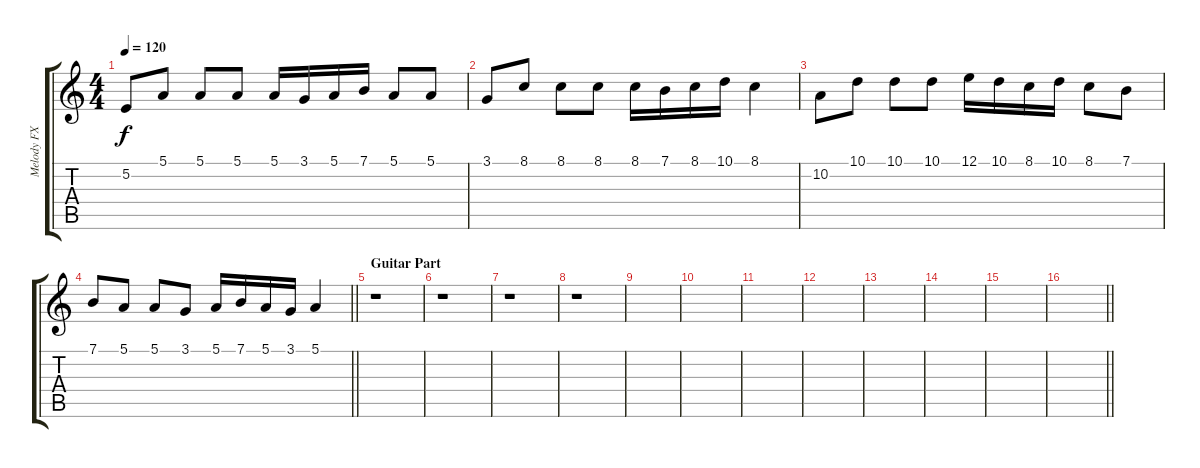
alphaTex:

\track ("Melody FX" "Melody FX") {instrument synthstrings1}
\staff {score tabs}
\tuning (E4 B3 G3 D3 A2 E2) {hide}
\ts (4 4)
\tempo 120
\clef g2
\ks c
5.2.8{dy f} 5.1.8 5.1.8 5.1.8 5.1.16 3.1.16 5.1.16 7.1.16 5.1.8 5.1.8 |
3.1.8 8.1.8 8.1.8 8.1.8 8.1.16 7.1.16 8.1.16 10.1.16 8.1.4 |
10.2.8 10.1.8 10.1.8 10.1.8 12.1.16 10.1.16 8.1.16 10.1.16 8.1.8 7.1.8 |
\barLineRight lightlight
7.1.8 5.1.8 5.1.8 3.1.8 5.1.16 7.1.16 5.1.16 3.1.16 5.1.4 |
\section ("" "Guitar Part")
r.1 |
r.1 |
r.1 |
r.1 |
|
|
|
|
|
|
|
\barLineRight lightlight
